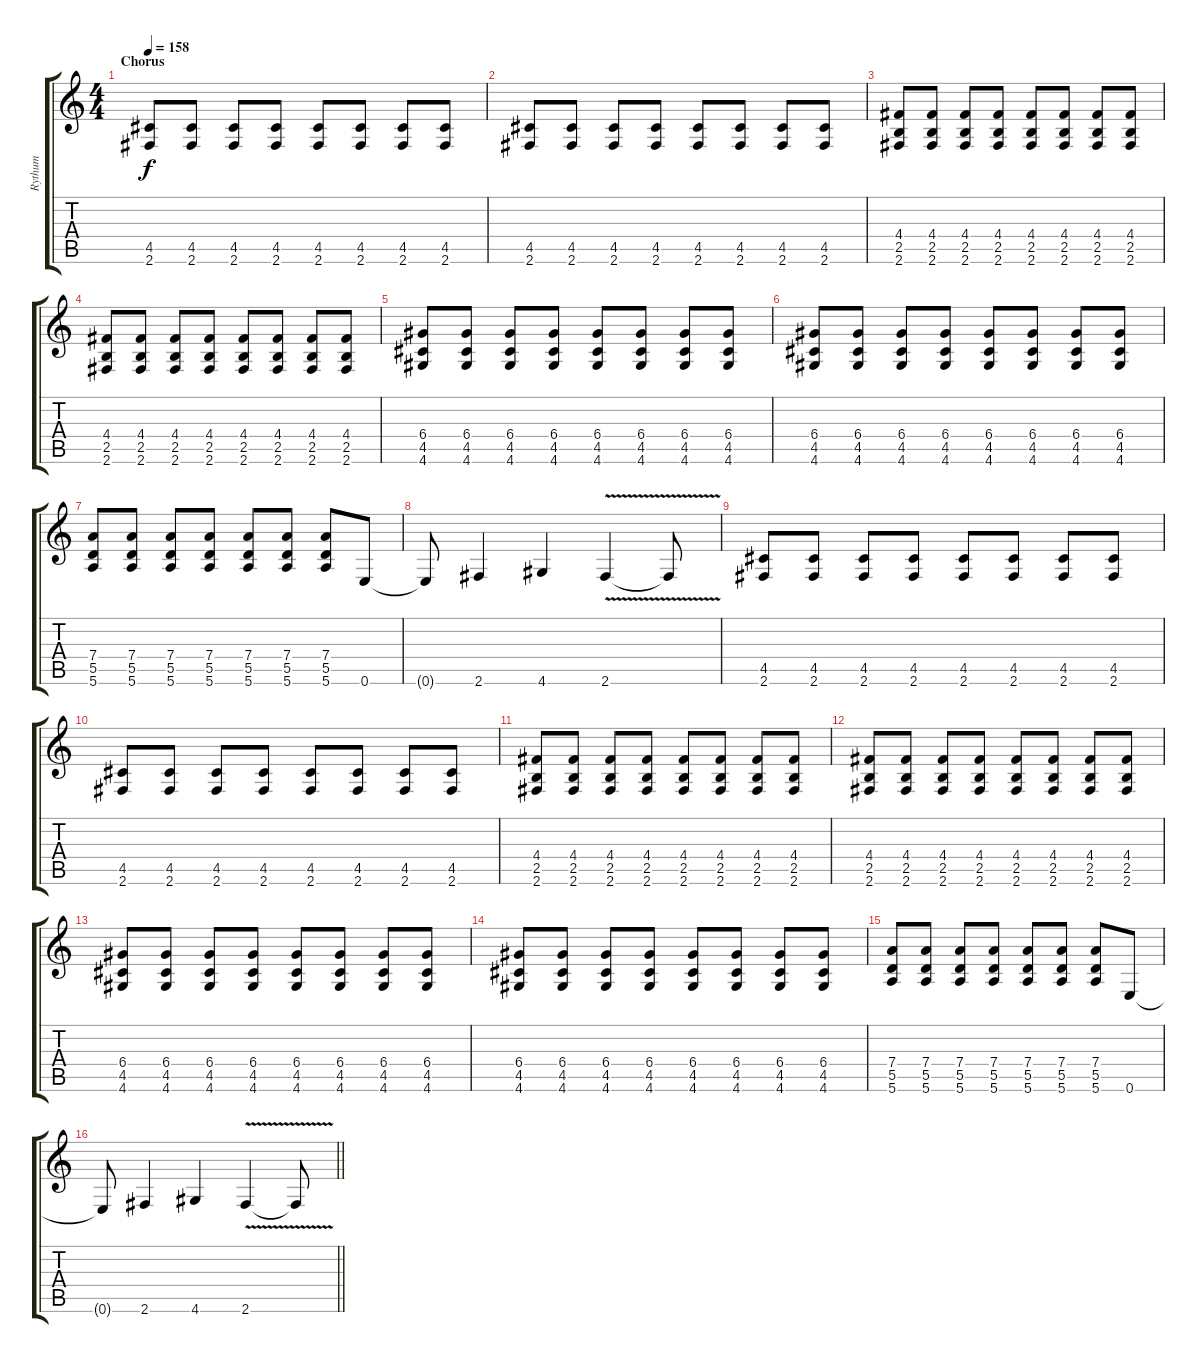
\track ("Rythum" "Rythum") {instrument distortionguitar}
\staff {score tabs}
\tuning (E4 B3 G3 D3 A2 E2) {hide}
\ts (4 4)
\section ("" "Chorus")
\tempo 158
\clef g2
\ks c
(4.5 2.6).8{dy f} (4.5 2.6).8 (4.5 2.6).8 (4.5 2.6).8 (4.5 2.6).8 (4.5 2.6).8 (4.5 2.6).8 (4.5 2.6).8 |
(4.5 2.6).8 (4.5 2.6).8 (4.5 2.6).8 (4.5 2.6).8 (4.5 2.6).8 (4.5 2.6).8 (4.5 2.6).8 (4.5 2.6).8 |
(4.4 2.5 2.6).8 (4.4 2.5 2.6).8 (4.4 2.5 2.6).8 (4.4 2.5 2.6).8 (4.4 2.5 2.6).8 (4.4 2.5 2.6).8 (4.4 2.5 2.6).8 (4.4 2.5 2.6).8 |
(4.4 2.5 2.6).8 (4.4 2.5 2.6).8 (4.4 2.5 2.6).8 (4.4 2.5 2.6).8 (4.4 2.5 2.6).8 (4.4 2.5 2.6).8 (4.4 2.5 2.6).8 (4.4 2.5 2.6).8 |
(6.4 4.5 4.6).8 (6.4 4.5 4.6).8 (6.4 4.5 4.6).8 (6.4 4.5 4.6).8 (6.4 4.5 4.6).8 (6.4 4.5 4.6).8 (6.4 4.5 4.6).8 (6.4 4.5 4.6).8 |
(6.4 4.5 4.6).8 (6.4 4.5 4.6).8 (6.4 4.5 4.6).8 (6.4 4.5 4.6).8 (6.4 4.5 4.6).8 (6.4 4.5 4.6).8 (6.4 4.5 4.6).8 (6.4 4.5 4.6).8 |
(7.4 5.5 5.6).8 (7.4 5.5 5.6).8 (7.4 5.5 5.6).8 (7.4 5.5 5.6).8 (7.4 5.5 5.6).8 (7.4 5.5 5.6).8 (7.4 5.5 5.6).8 0.6.8 |
0.6{t}.8 2.6.4 4.6.4 2.6{v}.4 2.6{t}.8 |
(4.5 2.6).8 (4.5 2.6).8 (4.5 2.6).8 (4.5 2.6).8 (4.5 2.6).8 (4.5 2.6).8 (4.5 2.6).8 (4.5 2.6).8 |
(4.5 2.6).8 (4.5 2.6).8 (4.5 2.6).8 (4.5 2.6).8 (4.5 2.6).8 (4.5 2.6).8 (4.5 2.6).8 (4.5 2.6).8 |
(4.4 2.5 2.6).8 (4.4 2.5 2.6).8 (4.4 2.5 2.6).8 (4.4 2.5 2.6).8 (4.4 2.5 2.6).8 (4.4 2.5 2.6).8 (4.4 2.5 2.6).8 (4.4 2.5 2.6).8 |
(4.4 2.5 2.6).8 (4.4 2.5 2.6).8 (4.4 2.5 2.6).8 (4.4 2.5 2.6).8 (4.4 2.5 2.6).8 (4.4 2.5 2.6).8 (4.4 2.5 2.6).8 (4.4 2.5 2.6).8 |
(6.4 4.5 4.6).8 (6.4 4.5 4.6).8 (6.4 4.5 4.6).8 (6.4 4.5 4.6).8 (6.4 4.5 4.6).8 (6.4 4.5 4.6).8 (6.4 4.5 4.6).8 (6.4 4.5 4.6).8 |
(6.4 4.5 4.6).8 (6.4 4.5 4.6).8 (6.4 4.5 4.6).8 (6.4 4.5 4.6).8 (6.4 4.5 4.6).8 (6.4 4.5 4.6).8 (6.4 4.5 4.6).8 (6.4 4.5 4.6).8 |
(7.4 5.5 5.6).8 (7.4 5.5 5.6).8 (7.4 5.5 5.6).8 (7.4 5.5 5.6).8 (7.4 5.5 5.6).8 (7.4 5.5 5.6).8 (7.4 5.5 5.6).8 0.6.8 |
\barLineRight lightlight
0.6{t}.8 2.6.4 4.6.4 2.6{v}.4 2.6{t}.8
